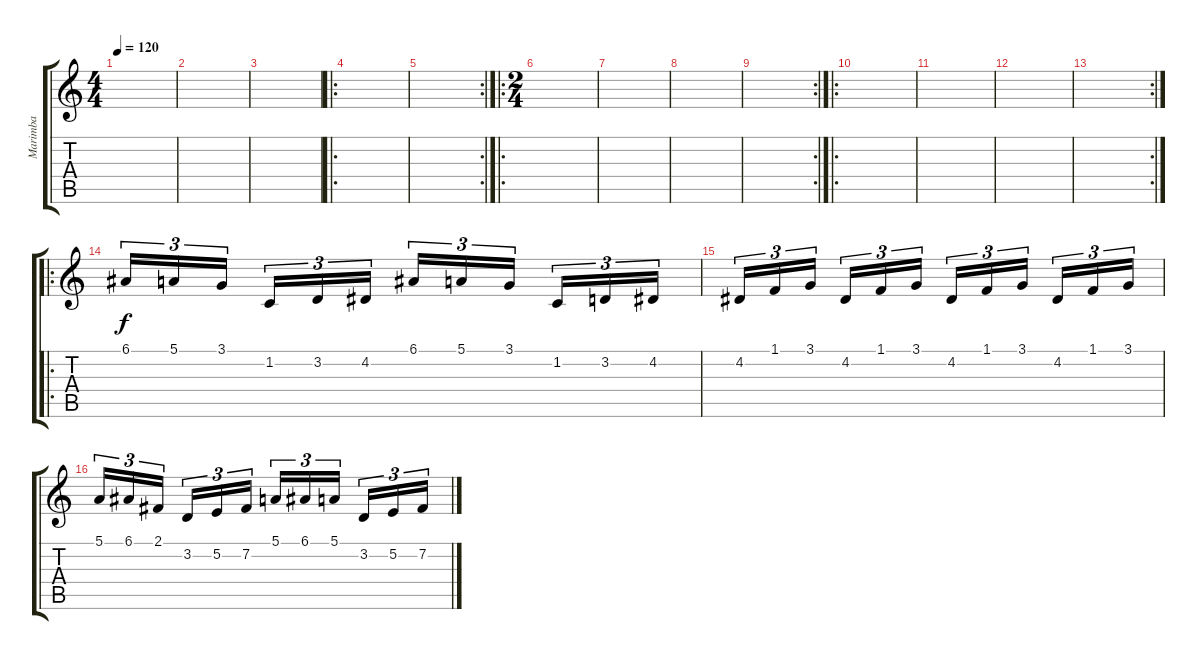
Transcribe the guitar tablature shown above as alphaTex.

\track ("Marimba" "Marimba") {instrument marimba}
\staff {score tabs}
\tuning (E4 B3 G3 D3 A2 E2) {hide}
\ts (4 4)
\tempo 120
\clef g2
\ks c
|
|
|
\ro
|
\rc 2
|
\ro
\ts (2 4)
|
|
|
\rc 2
|
\ro
|
|
|
\rc 2
|
\ro
6.1.16{tu (3 2)} 5.1.16{tu (3 2)} 3.1.16{tu (3 2)} 1.2.16{tu (3 2)} 3.2.16{tu (3 2)} 4.2.16{tu (3 2)} 6.1.16{tu (3 2)} 5.1.16{tu (3 2)} 3.1.16{tu (3 2)} 1.2.16{tu (3 2)} 3.2.16{tu (3 2)} 4.2.16{tu (3 2)} |
4.2.16{tu (3 2)} 1.1.16{tu (3 2)} 3.1.16{tu (3 2)} 4.2.16{tu (3 2)} 1.1.16{tu (3 2)} 3.1.16{tu (3 2)} 4.2.16{tu (3 2)} 1.1.16{tu (3 2)} 3.1.16{tu (3 2)} 4.2.16{tu (3 2)} 1.1.16{tu (3 2)} 3.1.16{tu (3 2)} |
5.1.16{tu (3 2)} 6.1.16{tu (3 2)} 2.1.16{tu (3 2)} 3.2.16{tu (3 2)} 5.2.16{tu (3 2)} 7.2.16{tu (3 2)} 5.1.16{tu (3 2)} 6.1.16{tu (3 2)} 5.1.16{tu (3 2)} 3.2.16{tu (3 2)} 5.2.16{tu (3 2)} 7.2.16{tu (3 2)}
